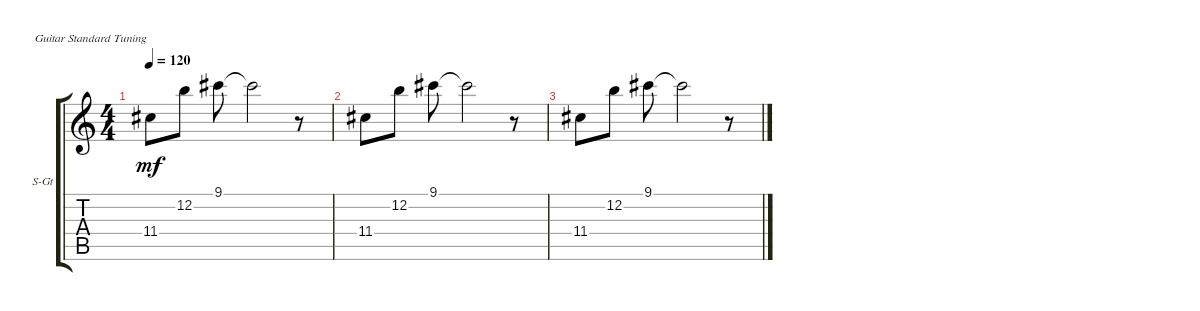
\defaultSystemsLayout 4
\bracketExtendMode groupsimilarinstruments
\firstSystemTrackNameOrientation horizontal
\otherSystemsTrackNameOrientation horizontal
\track ("Steel Guitar" "S-Gt") {instrument acousticguitarsteel}
\staff {score tabs}
\tuning (E4 B3 G3 D3 A2 E2)
\ts (4 4)
\tempo 120
\clef g2
\scale
0.333333
\ks c
11.4.8{dy mf} 12.2.8 9.1.8 9.1{t}.2 r.8 |
\scale
0.333333 11.4.8 12.2.8 9.1.8 9.1{t}.2 r.8 |
\scale
0.333333 11.4.8 12.2.8 9.1.8 9.1{t}.2 r.8 |
\scale
0.333333 |
\scale
0.333333 |
\scale
0.333333 |
\scale
0.333333 |
\scale
0.333333 |
\scale
0.333333 |
\scale
0.333333 |
\scale
0.333333 |
\scale
0.333333 |
\scale
0.333333 |
\scale
0.333333 |
\scale
0.333333 |
\scale
0.333333
